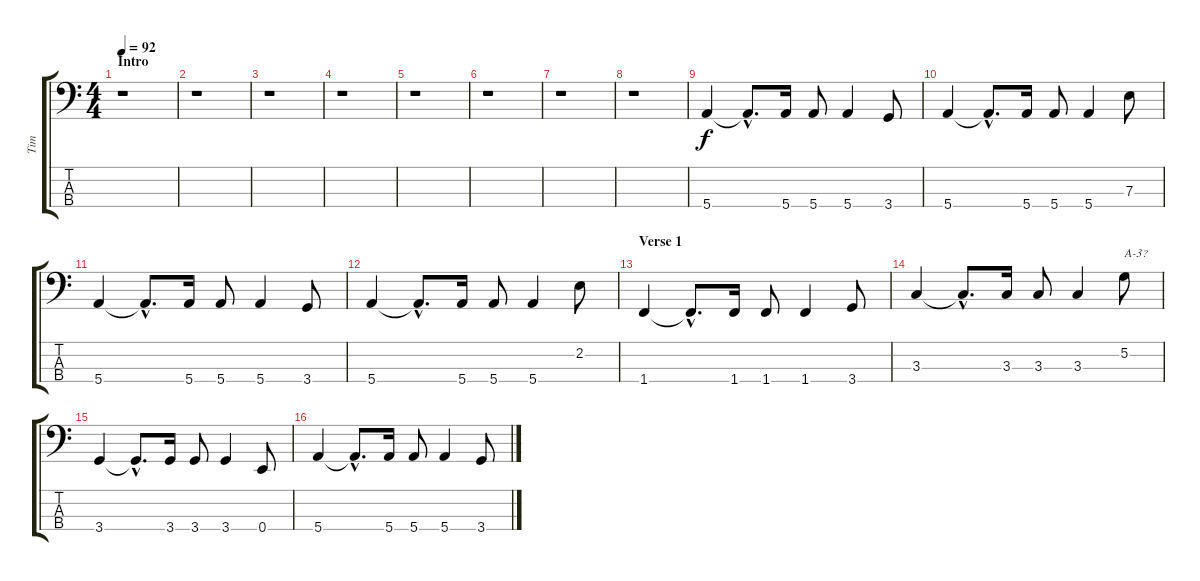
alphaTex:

\track ("Tim" "Tim") {instrument electricbassfinger}
\staff {score tabs}
\tuning (G2 D2 A1 E1) {hide}
\ts (4 4)
\section ("" "Intro")
\tempo 92
\clef f4
\ks c
r.1{dy f instrument electricbassfinger} |
r.1 |
r.1 |
r.1 |
r.1 |
r.1 |
r.1 |
r.1 |
5.4.4 5.4{hac t}.8{d} 5.4.16 5.4.8 5.4.4 3.4.8 |
5.4.4 5.4{hac t}.8{d} 5.4.16 5.4.8 5.4.4 7.3.8 |
5.4.4 5.4{hac t}.8{d} 5.4.16 5.4.8 5.4.4 3.4.8 |
5.4.4 5.4{hac t}.8{d} 5.4.16 5.4.8 5.4.4 2.2.8 |
\section ("" "Verse 1")
1.4.4 1.4{hac t}.8{d} 1.4.16 1.4.8 1.4.4 3.4.8 |
3.3.4 3.3{hac t}.8{d} 3.3.16 3.3.8 3.3.4 5.2.8{txt "A-3?"} |
3.4.4 3.4{hac t}.8{d} 3.4.16 3.4.8 3.4.4 0.4.8 |
5.4.4 5.4{hac t}.8{d} 5.4.16 5.4.8 5.4.4 3.4.8
